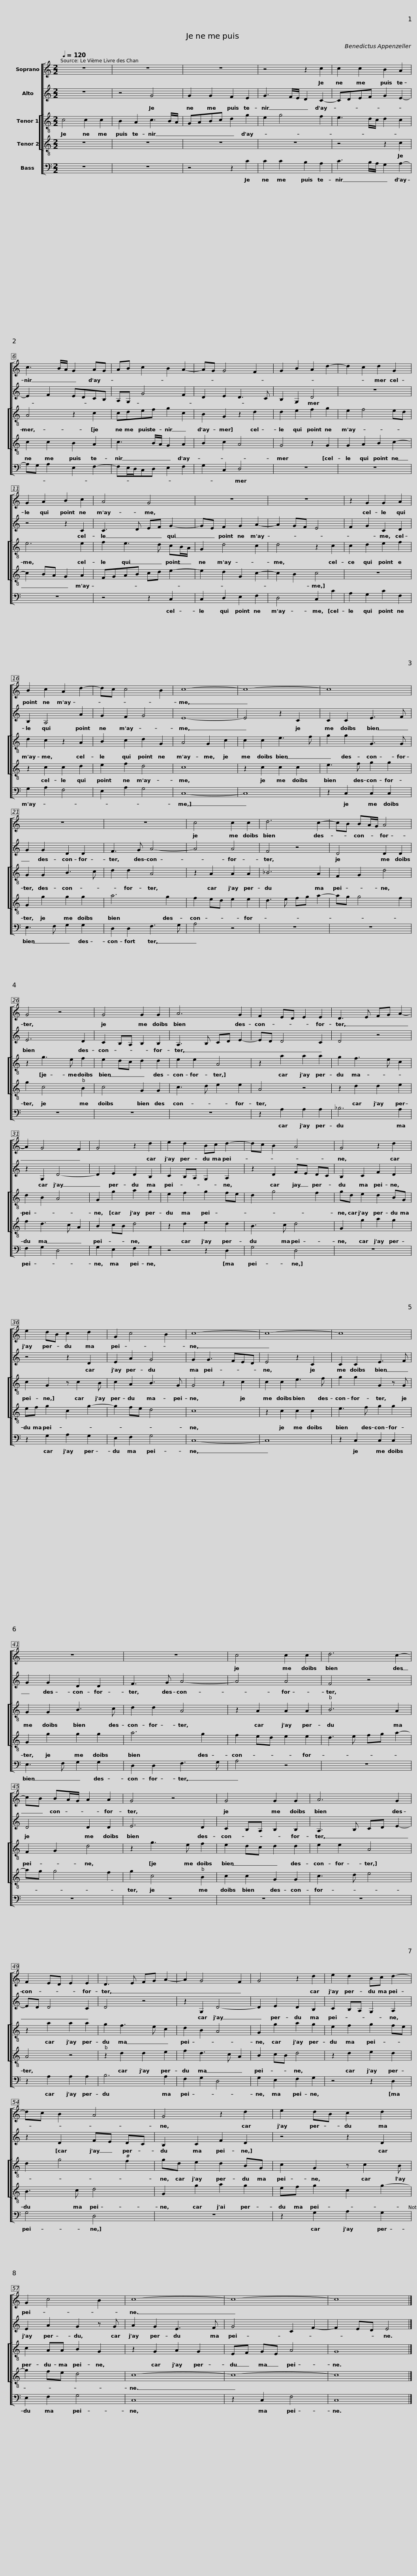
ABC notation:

X:1
%%score [ 1 2 [ 3 4 ] 5 ]
L:1/8
Q:1/4=120
M:2/2
I:linebreak $
K:C
V:1 treble
V:2 treble
V:3 treble-8
V:4 treble-8
V:5 bass
V:1
 z8 | z8 | z8 | z4 z2 c2 | c2 c2 B2 A2 |$ %5
 c3 B/A/ G2 AG | AB c2 B2 A2- | AG G4 F2 | G2 B2 A2 d2- | d2 c2 d2 G2 |$ %10
 G2 A2 B2 c2 | A4 G4 | z8 | z8 | z2 G2 G2 A2 |$ %15
 B2 c2 A2 d2- | dc c4 B2 | c8- | c8- | c8 |$ %20
 z8 | z8 | c4 c2 c2 | d6 c2- | cB BA/G/ A4 |$ %25
 G4 z4 | G4 G2 G2 | A6 G2 | F2 ED E2 E2 | D3 E FG A2- |$ %30
 A2 G4 F2 | G4 z2 d2 | e2 d2 Bc d2- | dc B2 A4 | G4 z2 d2 |$ %35
 e2 dB c2 d2 | G2 c4 B2 | c8- | c8- |$ c8 |$ %40
 z8 | z8 | c4 c2 c2 | d6 c2- | cB BA/G/ A2 A2 |$ %45
 G4 z4 | G4 G2 G2 | A6 G2 | F2 ED E2 E2 | D3 E FG A2- |$ %50
 A2 G4 F2 | G4 z2 d2 | e2 d2 Bc d2- | dc B2 A4 | G4 z2 d2 |$ %55
 e2 dB c2 d2 | G2 c4 B2 | c8- | c8- | c8 |] %60
V:2
 z8 | z4 G4 | G2 G2 F2 E2 | G3 F/E/ D2 C2- | CDEF G2 E2- |$ %5
 E2 F2 EDCB, | A,G, G4 F2 | D2 E2 D3 C | B,2 G,2 D4 | z8 |$ %10
 z4 z2 C2 | C3 D EF G2- | GE F2 G2 A2- | A2 GF E4 | F2 G2 C2 D2 |$ %15
 B,2 A,4 A2 | G2 F2 G4 | E8- | E4 z2 C2 | C2 C2 E3 F |$ %20
 G2 G2 D2 D2 | F3 G A4- | A4 A4 | F4 z4 | D4 D2 D2 |$ %25
 E6 D2 | C2 B,A, B,2 B,2 | A,3 B, CD E2- | ED D4 C2 | D4 z4 |$ %30
 z2 G,2 D4- | D2 E2 D2 B,2 | C2 B,A, G,2 A,2 | z2 D2 FE DC | B,2 C2 F2 D2 |$ %35
 z4 z2 D2 | E2 A2 G4 | G2 G3 FED | E4 z2 C2 |$ C2 C2 E3 F |$ %40
 G2 G2 D2 D2 | F3 G A4- | A4 A4 | F4 z4 | D4 D2 D2 |$ %45
 E6 D2 | C2 B,A, B,2 B,2 | A,3 B, CD E2- | ED D4 C2 | D4 z4 |$ %50
 z2 G,2 D4- | D2 E2 D2 B,2 | C2 B,A, G,2 A,2 | z2 D2 FE DC | B,2 C2 F2 D2 |$ %55
 z4 z2 D2 | E2 A2 G2 z G | A2 G2 E3 F | G4 C2 F2- | F2 ED E4 |] %60
V:3
 c4 c2 c2 | B2 A2 c3 B/A/ | GABc d2 g2 | e2 g4 f2 | e3 d/c/ d2 c2 |$ %5
 A4 z2 c2 | cdef g2 c2 | B2 G2 z2 d2 | d2 e2 f2 g2 | e2 f4 ed |$ %10
 e6 e2 | f2 e3 d cB/A/ | G2 d4 c2 | d4 z2 c2 | c2 d2 e2 f2 |$ %15
 d2 c2 z2 A2 | B2 c2 d2 G2 | A4 G2 c2 | c2 c2 e3 f | g2 g2 G3 G |$ %20
 G2 G2 B3 c | d2 d2 A4 | z2 A2 A2 A2 | _B6 A2 | F2 G2 d4 |$ %25
 z2 g3 e f2 | e2 dc d2 d2 | e2 e2 A4 | z2 a2 a2 a2 | g2 f3 e c2 |$ %30
 d2 B2 A4 | G2 g2 a2 g2 | e2 f2 g2 fe | d2 g4 f2 | gd e2 d2 BG |$ %35
 c2 G2 z c2 B | c2 A2 B3 G | G4 z2 c2 | c2 c2 e3 f |$ g2 g2 G2 z G |$ %40
 G2 G2 B3 c | d2 d2 A4 | z2 A2 A2 A2 | B6 A2 | F2 G2 d4 |$ %45
 z2 g3 e f2 | e2 dc d2 d2 | e2 e2 A4 | z2 a2 a2 a2 | g2 f3 e c2 |$ %50
 d2 B2 A4 | G2 g2 a2 g2 | e2 f2 g2 fe | d2 g4 f2 | gd e2 d2 BG |$ %55
 c2 G2 z c2 B | c2 AA B2 G2 | z2 G2 A2 G2 | EF GE A4 | G8 |] %60
V:4
 z8 | z8 | z8 | z8 | z4 z2 c2 |$ %5
 c2 c2 B2 A2 | c3 B/A/ G2 A2 | B2 c2 A4 | G4 z2 G2 | G2 A2 B2 c2- |$ %10
 c2 BA G2 A2 | FGAB cd e2- | e2 d2 G2 c2- | c2 B2 c4 | z8 |$ %15
 z2 c2 c2 d2 | e2 f2 d4 | c8 | z2 c2 c2 c2 | e3 f g2 g2 |$ %20
 G2 g2 g2 g2 | a6 g2 | f2 ed e2 e2 | d3 e fg a2- | ag g4 f2 |$ %25
 g2 c4 B2 | c4 G2 G2 | c3 d e2 e2 | A4 z4 | z2 d2 d2 e2 |$ %30
 f2 d3 c A2 | B2 cB d4 | z2 d2 e2 d2 | B3 c d4 | G2 g2 a2 g2 |$ %35
 ef g2 c2 g2- | g2 fe d4 | c8 | z2 c2 c2 c2 |$ e3 f g2 g2 |$ %40
 G2 g2 g2 g2 | a6 g2 | f2 ed e2 e2 | d3 e fg a2- | ag g4 f2 |$ %45
 g2 c4 B2 | c2 c2 G2 G2 | c3 d e4 | A4 z4 | z2 d2 d2 e2 |$ %50
 f2 d3 c A2 | B2 cB d4 | z2 d2 e2 d2 | B3 c d4 | G2 g2 a2 g2 |$ %55
 ef g2 c2 g2- | g2 fe d4 | c8- | c8- | c8 |] %60
V:5
 z8 | z8 | z4 z2 C2 | C2 C2 B,2 A,2 | C3 B,/A,/ G,2 A,2- |$ %5
 A,G, A,2 E,2 F,2- | F,E,/D,/C,D, E,2 F,2 | G,2 C,2 D,4 | z8 | z8 |$ %10
 z8 | z4 z2 C,2 | C,2 D,2 E,2 F,2 | D,4 C,2 C2 | A,2 G,2 C2 F,2 |$ %15
 G,2 A,2 F,4 | E,2 A,2 G,4 | C,8- | C,8 | z2 C,2 C,2 C,2 |$ %20
 E,3 F, G,2 G,2 | D,2 D,2 F,3 G, | A,4 z4 | z8 | z8 |$ %25
 z8 | z8 | z8 | z2 A,2 A,2 A,2 | _B,6 A,2 |$ %30
 F,2 G,2 D,4 | G,2 E,2 F,2 G,2 | z4 z2 D,2 | G,4 D,4 | z8 |$ %35
 z2 G,2 A,2 G,2 | E,2 F,2 G,4 | C,8- | C,8 |$ z2 C,2 C,2 C,2 |$ %40
 E,3 F, G,2 G,2 | D,2 D,2 F,3 G, | A,4 z4 | z8 | z8 |$ %45
 z8 | z8 | z8 | z2 A,2 A,2 A,2 | B,6 A,2 |$ %50
 F,2 G,2 D,4 | G,2 E,2 F,2 G,2 | z4 z2 D,2 | G,4 D,4 | z8 |$ %55
 z2 G,2 A,2 G,2 | E,2 F,2 G,4 | C,8 | z2 C,2 F,4 | C,8 |] %60
